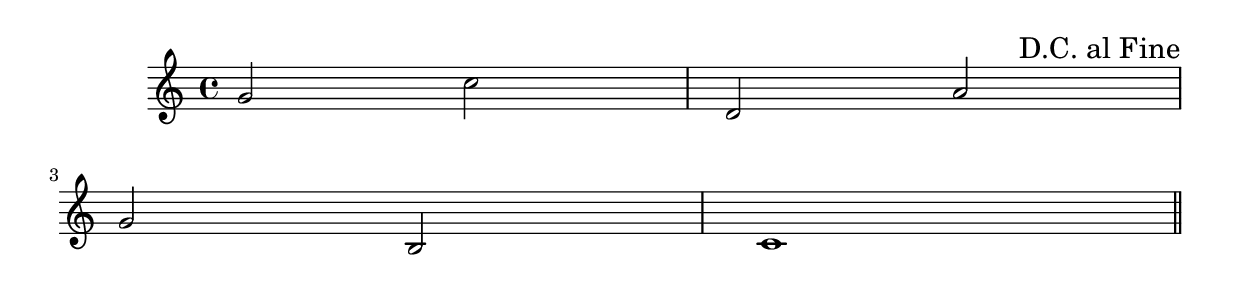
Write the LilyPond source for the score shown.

%% DO NOT EDIT this file manually; it is automatically
%% generated from LSR http://lsr.dsi.unimi.it
%% Make any changes in LSR itself, or in Documentation/snippets/new/ ,
%% and then run scripts/auxiliar/makelsr.py
%%
%% This file is in the public domain.
\version "2.17.25"

\header {
  lsrtags = "text"

  texidoc = "
Marks can be printed at the end of the current line, instead of the
beginning of the following line.  In such cases, it might be preferable
to align the right end of the mark with the bar line.

"
  doctitle = "Printing marks at the end of a line"
} % begin verbatim


\relative c'' {
  g2 c
  d,2 a'
  \once \override Score.RehearsalMark.break-visibility = #end-of-line-visible
  \once \override Score.RehearsalMark.self-alignment-X = #RIGHT
  \mark "D.C. al Fine"
  \break
  g2 b,
  c1 \bar "||"
}
